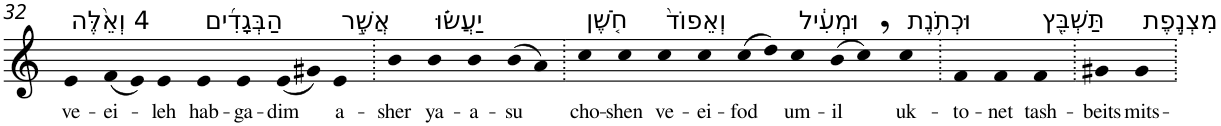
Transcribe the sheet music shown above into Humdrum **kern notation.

**kern	**text
*part1	*part1
*staff1	*staff1
*I"Piano	*
*I'Pno	*
!!LO:PB:g=z
*clefG2	*
*k[]	*
=32	=32
!LO:TX:a:t=4 וְאֵ֨לֶּה	!
!	!LO:LY:b
4e	ve-
!	!LO:LY:b
(8f	-ei-
8e)	.
!	!LO:LY:b
4e	-leh
!LO:TX:a:t=הַבְּגָדִ֜ים	!
!	!LO:LY:b
4e	hab-
!	!LO:LY:b
4e	-ga-
!	!LO:LY:b
(<8e	-dim
8g#X)	.
!LO:TX:a:t=אֲשֶׁ֣ר	!
!	!LO:LY:b
4e	a-
=33.	=33.
!	!LO:LY:b
4b	-sher
!LO:TX:a:t=יַעֲשׂ֗וּ	!
!	!LO:LY:b
4b	ya-
!	!LO:LY:b
4b	-a-
!	!LO:LY:b
(8b	-su
8a)	.
=34.	=34.
!LO:TX:a:t=חֹ֤שֶׁן	!
!	!LO:LY:b
4cc	cho-
!	!LO:LY:b
4cc	-shen
!LO:TX:a:t=וְאֵפוֹד֙	!
!	!LO:LY:b
4cc	ve-
!	!LO:LY:b
4cc	-ei-
!	!LO:LY:b
(8cc	-fod
8dd)	.
!LO:TX:a:t=וּמְעִ֔יל	!
!	!LO:LY:b
4cc	um-
!	!LO:LY:b
(8b	-il
8cc,)	.
!LO:TX:a:t=וּכְתֹ֥נֶת	!
!	!LO:LY:b
4cc	uk-
=35.	=35.
!	!LO:LY:b
4f	-to-
!	!LO:LY:b
4f	-net
!LO:TX:a:t=תַּשְׁבֵּ֖ץ	!
!	!LO:LY:b
4f	tash-
=36.	=36.
!	!LO:LY:b
4g#X	-beits
!LO:TX:a:t=מִצְנֶ֣פֶת	!
!	!LO:LY:b
4g#	mits-
=.	=.
*-	*-
